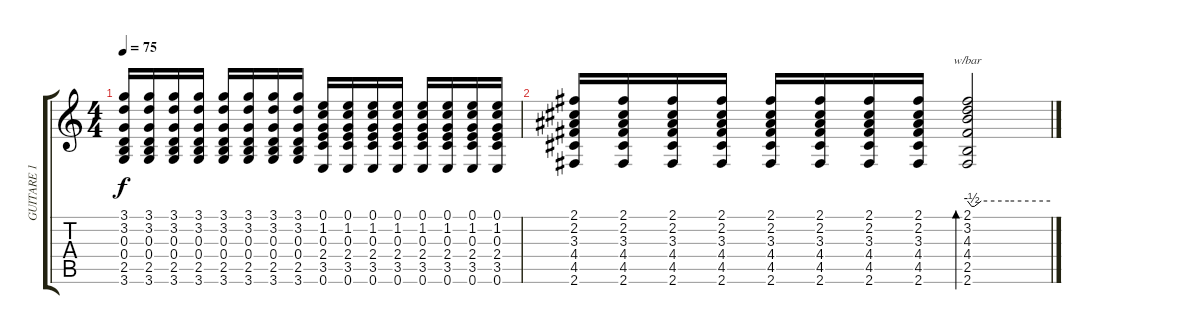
\track ("GUITARE 1" "GUITARE 1") {instrument acousticguitarsteel}
\staff {score tabs}
\tuning (E4 B3 G3 D3 A2 E2) {hide}
\ts (4 4)
\tempo 75
\clef g2
\ks c
(3.1 3.2 0.3 0.4 2.5 3.6).16{dy f} (3.1 3.2 0.3 0.4 2.5 3.6).16 (3.1 3.2 0.3 0.4 2.5 3.6).16 (3.1 3.2 0.3 0.4 2.5 3.6).16 (3.1 3.2 0.3 0.4 2.5 3.6).16 (3.1 3.2 0.3 0.4 2.5 3.6).16 (3.1 3.2 0.3 0.4 2.5 3.6).16 (3.1 3.2 0.3 0.4 2.5 3.6).16 (0.1 1.2 0.3 2.4 3.5 0.6).16 (0.1 1.2 0.3 2.4 3.5 0.6).16 (0.1 1.2 0.3 2.4 3.5 0.6).16 (0.1 1.2 0.3 2.4 3.5 0.6).16 (0.1 1.2 0.3 2.4 3.5 0.6).16 (0.1 1.2 0.3 2.4 3.5 0.6).16 (0.1 1.2 0.3 2.4 3.5 0.6).16 (0.1 1.2 0.3 2.4 3.5 0.6).16 |
(2.1 2.2 3.3 4.4 4.5 2.6).16 (2.1 2.2 3.3 4.4 4.5 2.6).16 (2.1 2.2 3.3 4.4 4.5 2.6).16 (2.1 2.2 3.3 4.4 4.5 2.6).16 (2.1 2.2 3.3 4.4 4.5 2.6).16 (2.1 2.2 3.3 4.4 4.5 2.6).16 (2.1 2.2 3.3 4.4 4.5 2.6).16 (2.1 2.2 3.3 4.4 4.5 2.6).16 (2.1 3.2 4.3 4.4 2.5 2.6).2{tbe (custom default 0 0 3 -2 5 -2 10 0 30 0 60 0) bd 60}
